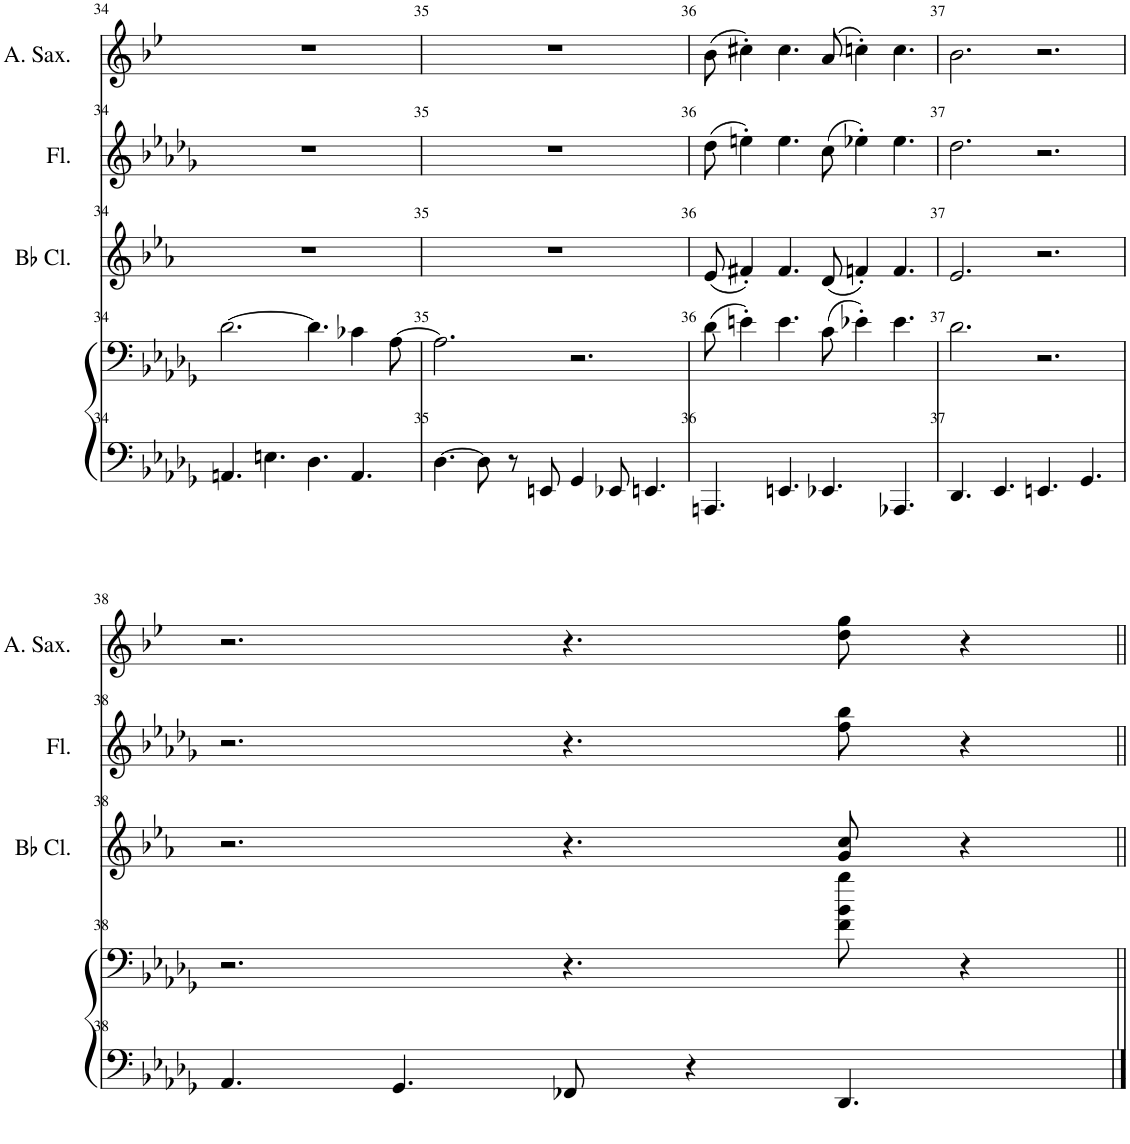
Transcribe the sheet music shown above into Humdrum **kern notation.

**kern	**kern	**kern	**kern	**kern
*part4	*part4	*part3	*part2	*part1
*staff5	*staff4	*staff3	*staff2	*staff1
*I"Piano	*	*I"Bb Clarinet	*I"Flute	*I"Alto Saxophone
*I'Pno	*	*I'Bb Cl.	*I'Fl.	*I'A. Sax.
!!LO:PB:g=z
*clefF4	*clefF4	*clefG2	*clefG2	*clefG2
*	*	*Trd1c2	*	*Trd5c9
*k[b-e-a-d-g-]	*k[b-e-a-d-g-]	*k[b-e-a-]	*k[b-e-a-d-g-]	*k[b-e-]
*M12/8	*M12/8	*M12/8	*M12/8	*M12/8
=34	=34	=34	=34	=34
4.AAn/	[2.d-\	1.r	1.r	1.r
4.En\	.	.	.	.
4.D-\	4.d-\]	.	.	.
4.AA/	4c-X\	.	.	.
.	[8A-\	.	.	.
=35	=35	=35	=35	=35
[4.D-\	2.A-\]	1.r	1.r	1.r
8D-\]	.	.	.	.
8r	.	.	.	.
8EEn/	.	.	.	.
4GG-/	2.r	.	.	.
8EE-X/	.	.	.	.
4.EEn/	.	.	.	.
=36	=36	=36	=36	=36
4.AAAn/	(8d-\	(8e-/	(8dd-\	(8b-\
.	4en'\)	4f#X'/)	4een'\)	4cc#X'\)
4.EEn/	4.e\	4.f#/	4.ee\	4.cc#\
4.EE-X/	(8c\	(8d/	(8cc\	(8a/
.	4e-X'\)	4fn'/)	4ee-X'\)	4ccn'\)
4.AAA-X/	4.e-\	4.f/	4.ee-\	4.cc\
=37	=37	=37	=37	=37
4.DD-/	2.d-\	2.e-/	2.dd-\	2.b-\
4.EE-/	.	.	.	.
4.EEn/	2.r	2.r	2.r	2.r
4.GG-/	.	.	.	.
!!LO:LB:g=z
=38	=38	=38	=38	=38
4.AA-/	2.r	2.r	2.r	2.r
4.GG-/	.	.	.	.
8FF-X/	4.r	4.r	4.r	4.r
4r	.	.	.	.
4.DD-/	8f\ 8b-\ 8bb-\	8g/ 8cc/	8ff\ 8bb-\	8dd\ 8gg\
.	4r	4r	4r	4r
=||	=||	=||	=||	=||
*-	*-	*-	*-	*-
